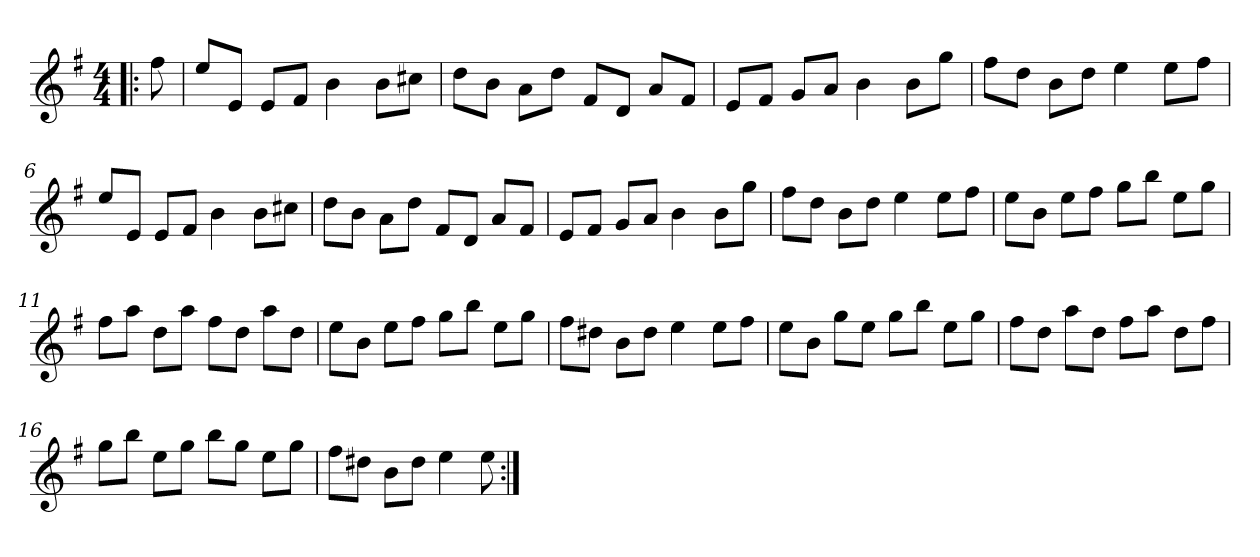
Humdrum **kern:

**kern
*part1
*staff1
*clefG2
*k[f#]
*e:
*M4/4
*MM116
=1!|:
8ff#\
=2
8ee/L
8e/J
8e/L
8f#/J
4b\
8b\L
8cc#X\J
=3
8dd\L
8b\J
8a\L
8dd\J
8f#/L
8d/J
8a/L
8f#/J
=4
8e/L
8f#/J
8g/L
8a/J
4b\
8b\L
8gg\J
=5
8ff#\L
8dd\J
8b\L
8dd\J
4ee\
8ee\L
8ff#\J
=6
8ee/L
8e/J
8e/L
8f#/J
4b\
8b\L
8cc#X\J
!!LO:LB:g=z
=7
8dd\L
8b\J
8a\L
8dd\J
8f#/L
8d/J
8a/L
8f#/J
=8
8e/L
8f#/J
8g/L
8a/J
4b\
8b\L
8gg\J
=9
8ff#\L
8dd\J
8b\L
8dd\J
4ee\
8ee\L
8ff#\J
=10
8ee\L
8b\J
8ee\L
8ff#\J
8gg\L
8bb\J
8ee\L
8gg\J
=11
8ff#\L
8aa\J
8dd\L
8aa\J
8ff#\L
8dd\J
8aa\L
8dd\J
=12
8ee\L
8b\J
8ee\L
8ff#\J
8gg\L
8bb\J
8ee\L
8gg\J
!!LO:LB:g=z
=13
8ff#\L
8dd#X\J
8b\L
8dd#\J
4ee\
8ee\L
8ff#\J
=14
8ee\L
8b\J
8gg\L
8ee\J
8gg\L
8bb\J
8ee\L
8gg\J
=15
8ff#\L
8dd\J
8aa\L
8dd\J
8ff#\L
8aa\J
8dd\L
8ff#\J
=16
8gg\L
8bb\J
8ee\L
8gg\J
8bb\L
8gg\J
8ee\L
8gg\J
=17
8ff#\L
8dd#X\J
8b\L
8dd#\J
4ee\
8ee\
=:|!
*-
